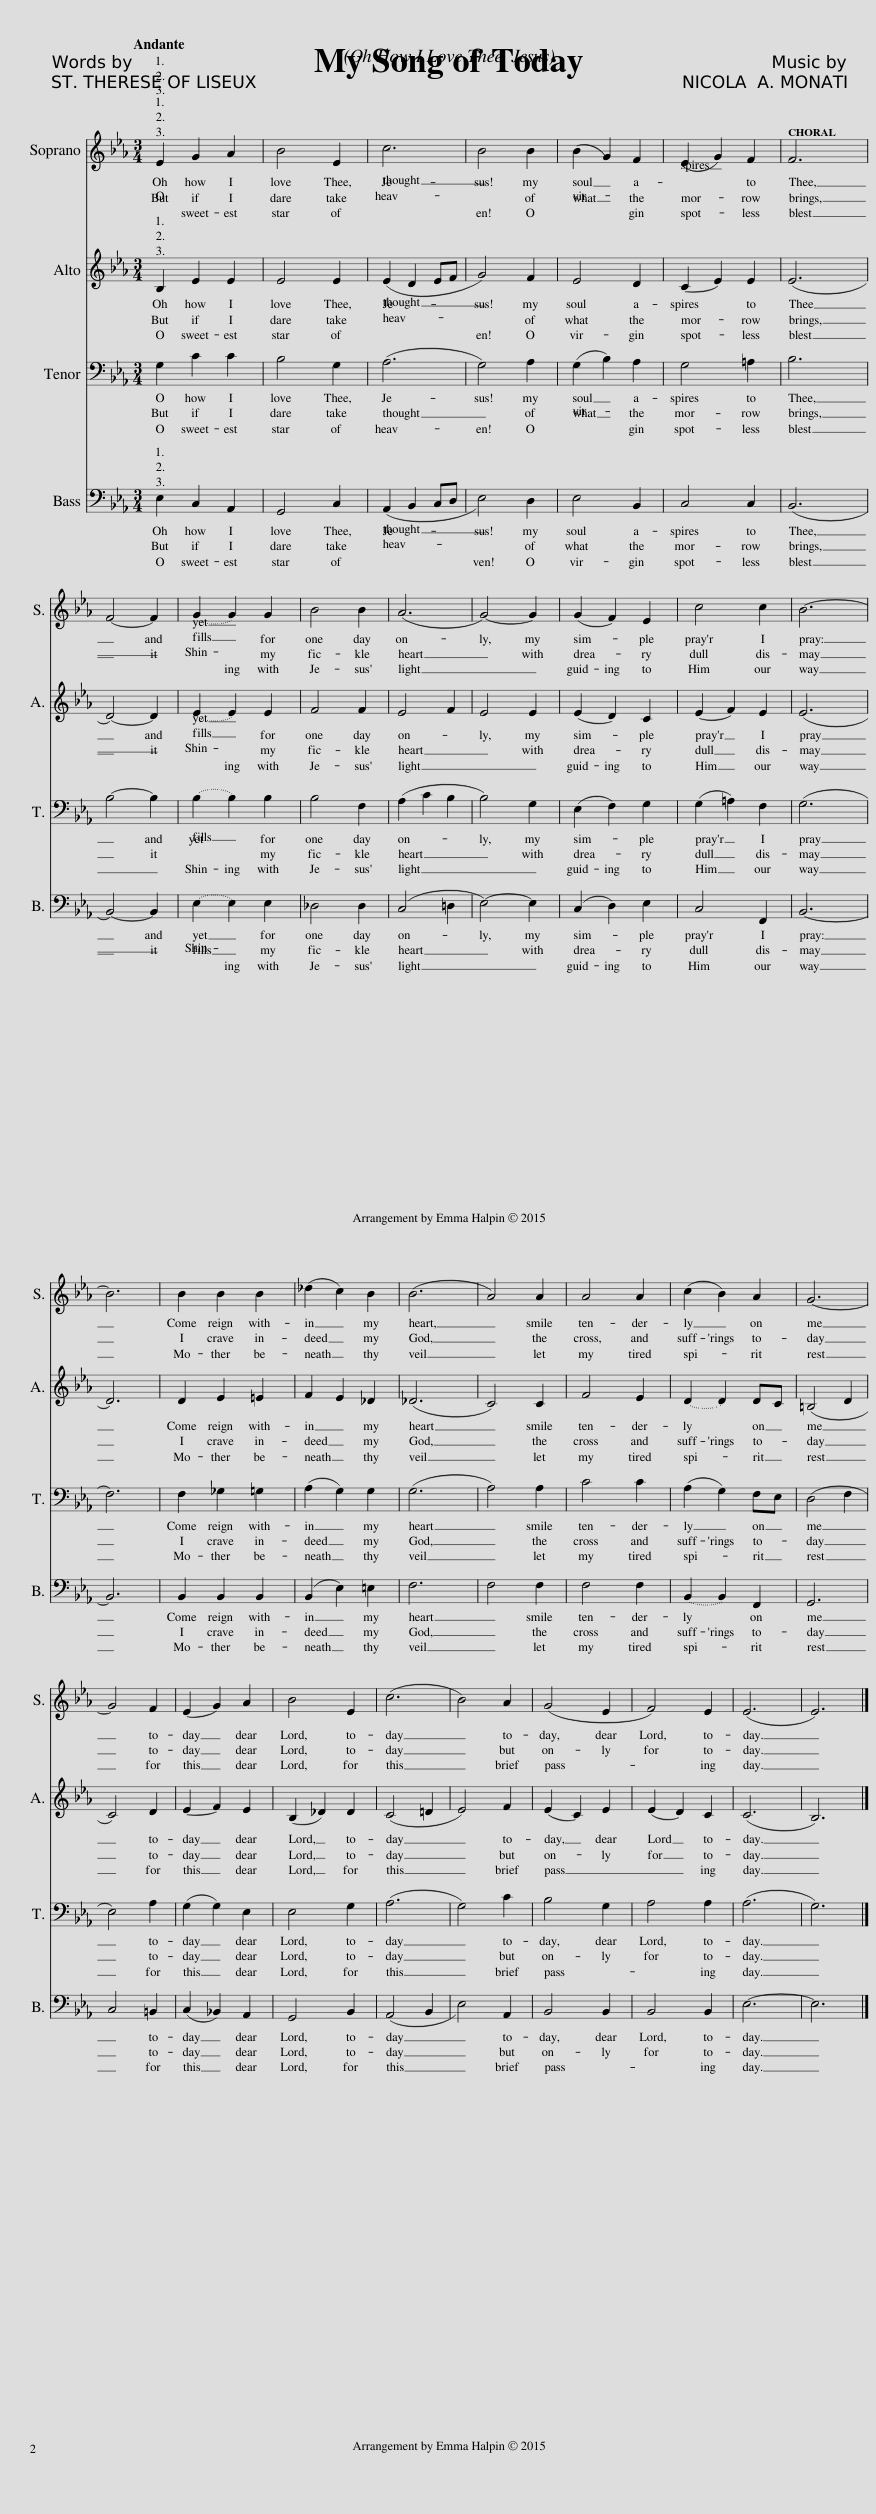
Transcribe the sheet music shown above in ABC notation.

X:1
%%score 1 2 3 4
L:1/8
Q:1/4=96
M:3/4
I:linebreak $
K:Eb
V:1 treble
V:2 treble
V:3 bass
V:4 bass
V:1
 E2 G2 A2 | B4 E2 | c6 | B4 B2 | (B2 G2) F2 | %5
 (E2 G2) F2 | F6 |$ F4- F2 | G2- G2 G2 | B4 B2 | %10
 (A6 | (G4) G2) | (G2 F2) E2 | c4 c2 | B6- |$ %15
 B6 | B2 B2 B2 | (_d2 c2) B2 | (B6 | A4) A2 | %20
 A4 A2 | (c2 B2) A2 | G6- |$ G4 F2 | (E2 G2) A2 | %25
 B4 E2 | (c6 | B4) A2 | (G4 E2 | F4) E2 | %30
 (E6 | E6) |] %32
V:2
 B,2 E2 E2 | E4 E2 | (E2 D2 EF | G4) F2 | E4 D2 | %5
 (C2 E2) E2 | (E6 |$ D4-) D2 | E2- E2 E2 | F4 F2 | %10
 E4 F2 | E4 E2 | (E2 D2) C2 | (E2 F2) E2 | (E6 |$ %15
 D6) | D2 E2 =E2 | F2 E2 _D2 | (_D6 | C4) C2 | %20
 F4 E2 | D2- D2 DC | (=B,4 D2 |$ C4) D2 | (E2 F2) E2 | %25
 (B,2 _D2) D2 | (C4 =D2 | E4) F2 | (E2 C2) E2 | (E2 D2) C2 | %30
 (C6 | B,6) |] %32
V:3
 G,2 C2 C2 | B,4 G,2 | (A,6 | G,4) A,2 | (G,2 B,2) A,2 | %5
 G,4 =A,2 | B,6 |$ B,4- B,2 | B,2- B,2 B,2 | B,4 F,2 | %10
 (A,2 C2 B,2 | B,4) G,2 | (E,2 F,2) G,2 | (G,2 =A,2) F,2 | (G,6 |$ %15
 F,6) | F,2 _G,2 =G,2 | (A,2 G,2) G,2 | (G,6 | A,4) A,2 | %20
 C4 C2 | (A,2 G,2) F,E, | (D,4 F,2 |$ E,4) A,2 | (G,2 G,2) E,2 | %25
 E,4 G,2 | (A,6 | G,4) C2 | B,4 G,2 | A,4 A,2 | %30
 (A,6 | G,6) |] %32
V:4
 E,2 C,2 A,,2 | G,,4 C,2 | (A,,2 B,,2 C,D, | E,4) D,2 | E,4 B,,2 | %5
 C,4 C,2 | (B,,6 |$ B,,4-) B,,2 | E,2- E,2 E,2 | _D,4 D,2 | %10
 (C,4 =D,2 | E,4-) E,2 | (C,2 D,2) E,2 | C,4 F,,2 | B,,6- |$ %15
 B,,6 | B,,2 B,,2 B,,2 | (B,,2 E,2) =E,2 | F,6 | F,4 F,2 | %20
 F,4 F,2 | (B,,2 B,,2) F,,2 | G,,6 |$ C,4 =B,,2 | (C,2 _B,,2) A,,2 | %25
 G,,4 B,,2 | (A,,4 B,,2 | E,4) A,,2 | B,,4 B,,2 | B,,4 B,,2 | %30
 E,6- | E,6 |] %32
